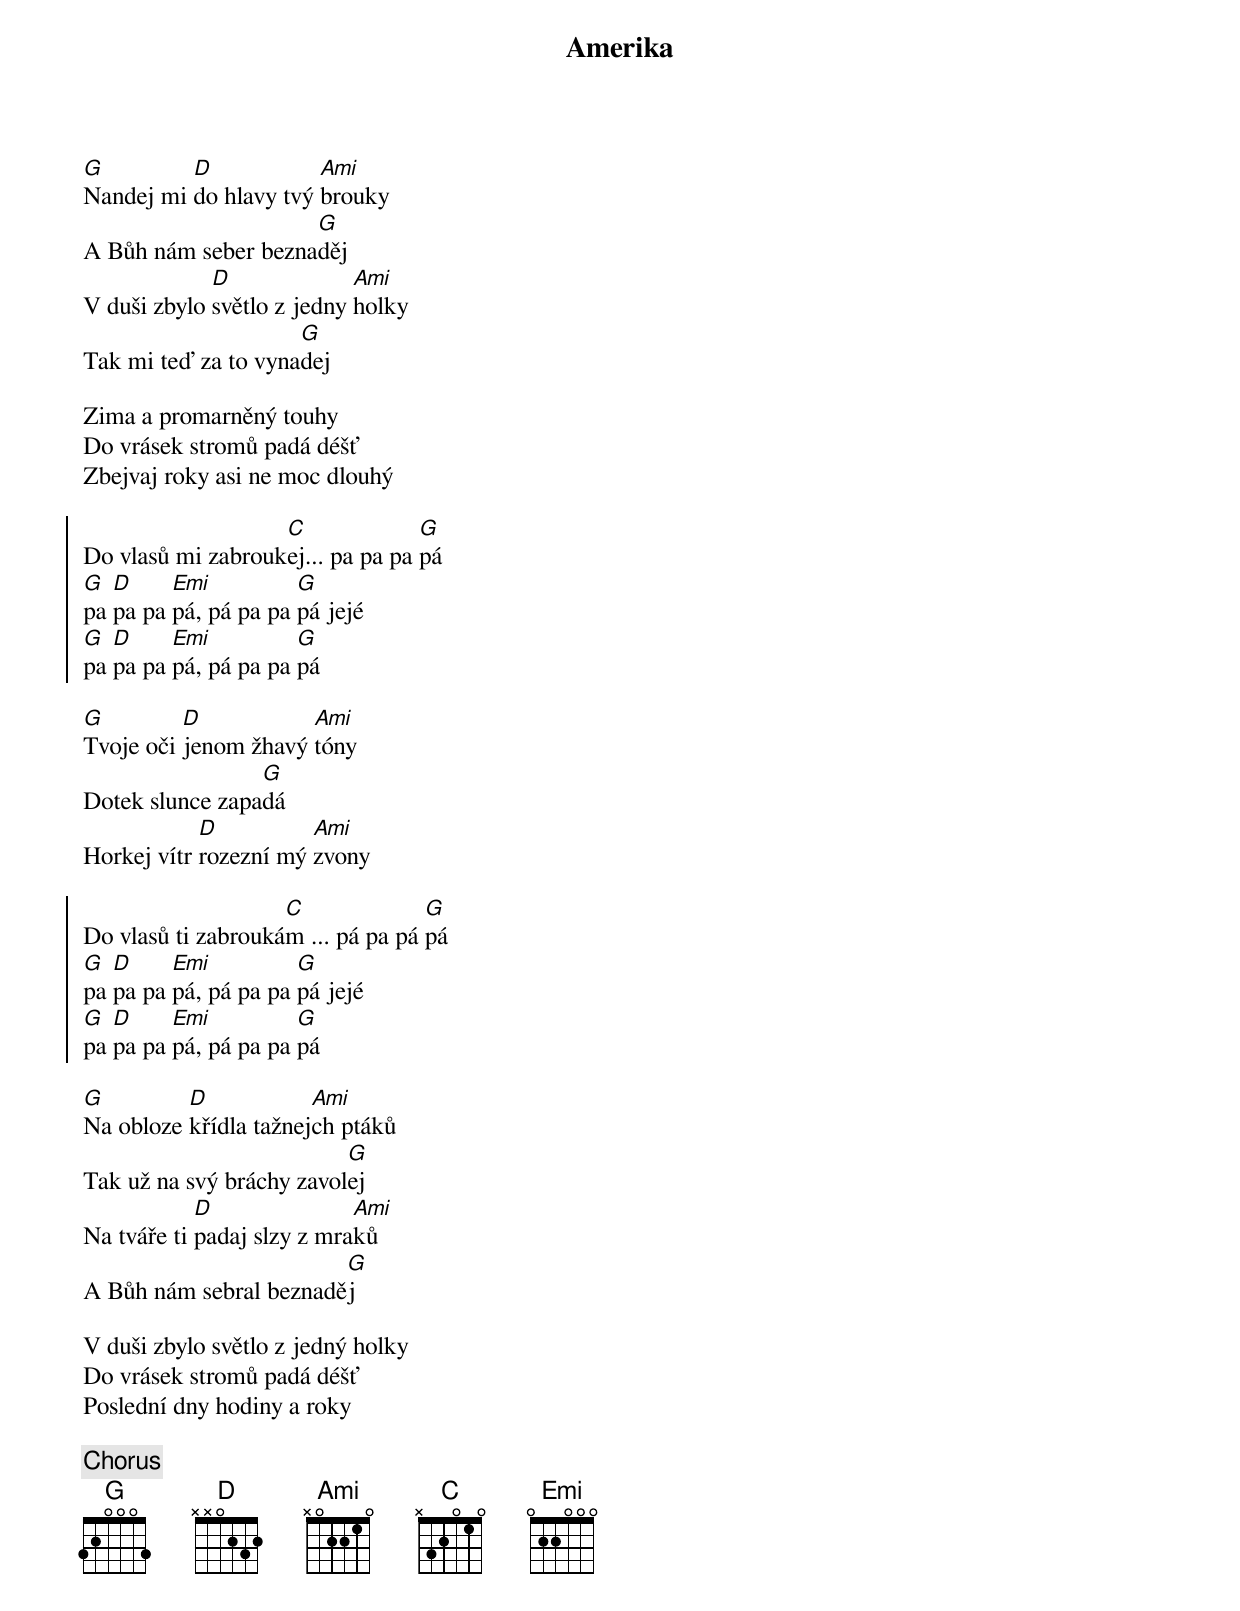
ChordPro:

{title: Amerika}
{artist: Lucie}
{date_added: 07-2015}
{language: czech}
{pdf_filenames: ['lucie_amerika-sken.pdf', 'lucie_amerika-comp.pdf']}
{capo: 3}
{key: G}
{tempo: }
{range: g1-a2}
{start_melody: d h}
{start_of_verse}
[G]Nandej mi [D]do hlavy tvý [Ami]brouky
A Bůh nám seber bezna[G]děj
V duši zbylo [D]světlo z jedny [Ami]holky
Tak mi teď za to vyna[G]dej
{end_of_verse}

{start_of_verse}
Zima a promarněný touhy
Do vrásek stromů padá déšť
Zbejvaj roky asi ne moc dlouhý
{end_of_verse}

{start_of_chorus}
Do vlasů mi zabrouk[C]ej... pa pa pa [G]pá
[G]pa [D]pa pa [Emi]pá, pá pa pa [G]pá jejé
[G]pa [D]pa pa [Emi]pá, pá pa pa [G]pá
{end_of_chorus}

{start_of_verse}
[G]Tvoje oči [D]jenom žhavý [Ami]tóny
Dotek slunce zapa[G]dá
Horkej vítr [D]rozezní mý [Ami]zvony
{end_of_verse}

{start_of_chorus}
Do vlasů ti zabrouká[C]m ... pá pa pá [G]pá
[G]pa [D]pa pa [Emi]pá, pá pa pa [G]pá jejé
[G]pa [D]pa pa [Emi]pá, pá pa pa [G]pá
{end_of_chorus}

{start_of_verse}
[G]Na obloze [D]křídla tažnej[Ami]ch ptáků
Tak už na svý bráchy zavol[G]ej
Na tváře ti [D]padaj slzy z mra[Ami]ků
A Bůh nám sebral beznadě[G]j
{end_of_verse}

{start_of_verse}
V duši zbylo světlo z jedný holky
Do vrásek stromů padá déšť
Poslední dny hodiny a roky
{end_of_verse}

{chorus}
